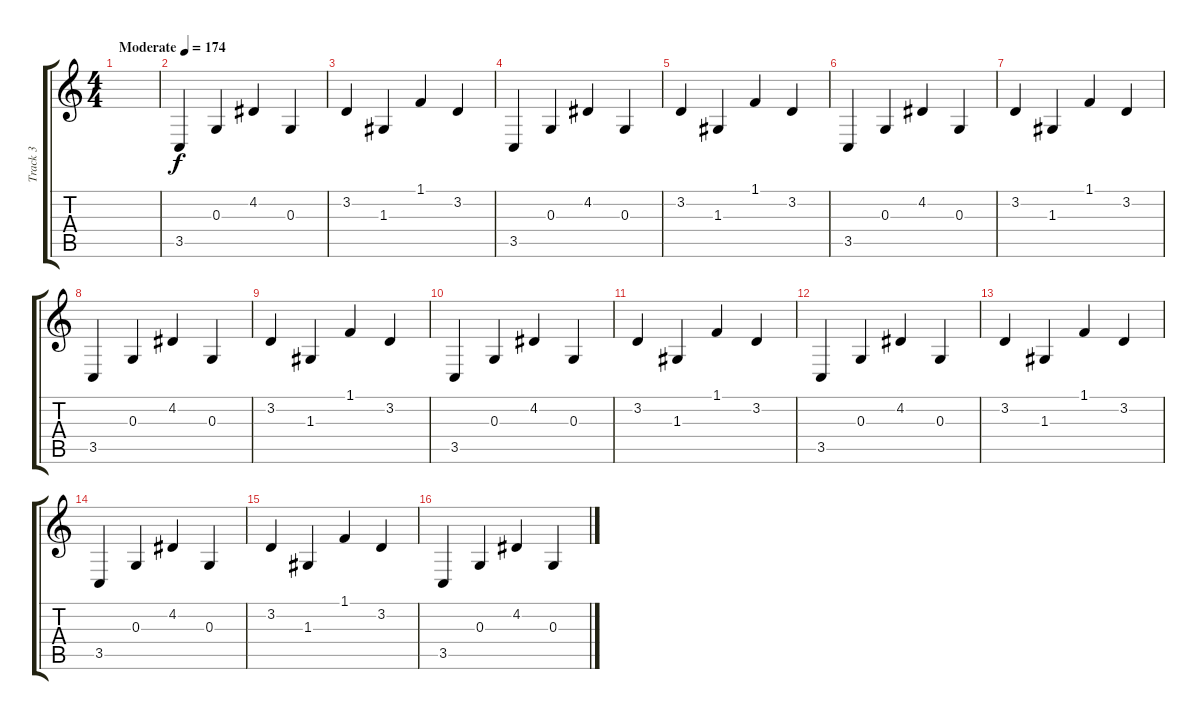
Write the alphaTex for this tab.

\track ("Track 3" "Track 3") {instrument orchestralharp}
\staff {score tabs}
\tuning (E4 B3 G3 D3 A2 E2) {hide}
\ts (4 4)
\tempo (174 "Moderate")
\clef g2
\ks c
|
3.5.4 0.3.4 4.2.4 0.3.4 |
3.2.4 1.3.4 1.1.4 3.2.4 |
3.5.4 0.3.4 4.2.4 0.3.4 |
3.2.4 1.3.4 1.1.4 3.2.4 |
3.5.4 0.3.4 4.2.4 0.3.4 |
3.2.4 1.3.4 1.1.4 3.2.4 |
3.5.4 0.3.4 4.2.4 0.3.4 |
3.2.4 1.3.4 1.1.4 3.2.4 |
3.5.4 0.3.4 4.2.4 0.3.4 |
3.2.4 1.3.4 1.1.4 3.2.4 |
3.5.4 0.3.4 4.2.4 0.3.4 |
3.2.4 1.3.4 1.1.4 3.2.4 |
3.5.4 0.3.4 4.2.4 0.3.4 |
3.2.4 1.3.4 1.1.4 3.2.4 |
3.5.4 0.3.4 4.2.4 0.3.4
